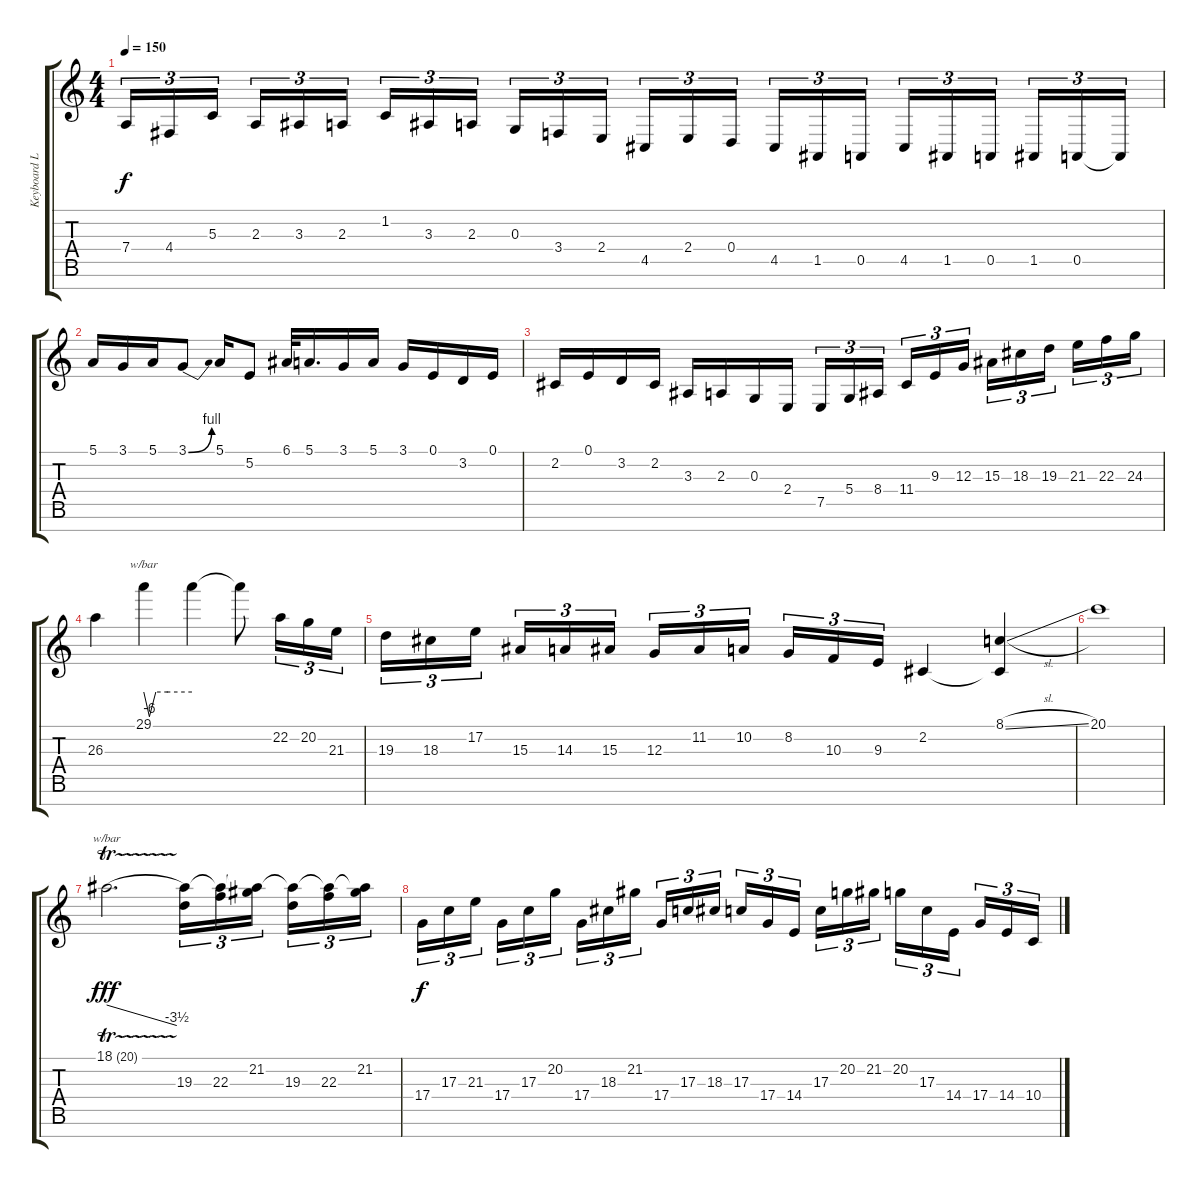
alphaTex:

\track ("Keyboard Lead" "Keyboard L") {instrument lead1square}
\staff {score tabs}
\tuning (E4 B3 G3 D3 A2 E2 B1) {hide}
\ts (4 4)
\tempo 150
\clef g2
\ks c
7.4.16{tu (3 2) dy f} 4.4.16{tu (3 2)} 5.3.16{tu (3 2) beam splitsecondary} 2.3.16{tu (3 2)} 3.3.16{tu (3 2)} 2.3.16{tu (3 2)} 1.2.16{tu (3 2)} 3.3.16{tu (3 2)} 2.3.16{tu (3 2) beam splitsecondary} 0.3.16{tu (3 2)} 3.4.16{tu (3 2)} 2.4.16{tu (3 2)} 4.5.16{tu (3 2)} 2.4.16{tu (3 2)} 0.4.16{tu (3 2) beam splitsecondary} 4.5.16{tu (3 2)} 1.5.16{tu (3 2)} 0.5.16{tu (3 2)} 4.5.16{tu (3 2)} 1.5.16{tu (3 2)} 0.5.16{tu (3 2) beam splitsecondary} 1.5.16{tu (3 2)} 0.5.16{tu (3 2)} 0.5{t}.16{tu (3 2)} |
5.1.16 3.1.16 5.1.16 3.1{be (bend 0 0 60 4)}.8 5.1.16 5.2.8 6.1.32 5.1.16{d} 3.1.16 5.1.16 3.1.16 0.1.16 3.2.16 0.1.16 |
2.2.16 0.1.16 3.2.16 2.2.16 3.3.16 2.3.16 0.3.16 2.4.16 7.5.16{tu (3 2)} 5.4.16{tu (3 2)} 8.4.16{tu (3 2) beam splitsecondary} 11.4.16{tu (3 2)} 9.3.16{tu (3 2)} 12.3.16{tu (3 2)} 15.3.16{tu (3 2)} 18.3.16{tu (3 2)} 19.3.16{tu (3 2) beam splitsecondary} 21.3.16{tu (3 2)} 22.3.16{tu (3 2)} 24.3.16{tu (3 2)} |
26.3.4 29.1.4{tbe (custom default 0 0 7 -24 15 0 30 0 60 0)} 29.1{t}.4 29.1{t}.8 22.2.16{tu (3 2)} 20.2.16{tu (3 2)} 21.3.16{tu (3 2)} |
19.3.16{tu (3 2)} 18.3.16{tu (3 2)} 17.2.16{tu (3 2) beam splitsecondary} 15.3.16{tu (3 2)} 14.3.16{tu (3 2)} 15.3.16{tu (3 2)} 12.3.16{tu (3 2)} 11.2.16{tu (3 2)} 10.2.16{tu (3 2) beam splitsecondary} 8.2.16{tu (3 2)} 10.3.16{tu (3 2)} 9.3.16{tu (3 2)} 2.2.4 (8.1{sl} 2.2{t}).4{instrument lead1square} |
20.1.1 |
18.1{tr (20 32)}.2{d tbe (dive default 0 0 60 -14) dy fff} (18.1{t} 19.3).16{tu (3 2)} (18.1{t} 22.3).16{tu (3 2)} (18.1{t} 21.2).16{tu (3 2) beam splitsecondary} (18.1{t} 19.3).16{tu (3 2)} (18.1{t} 22.3).16{tu (3 2)} (18.1{t} 21.2).16{tu (3 2)} |
17.4.16{tu (3 2) dy f} 17.3.16{tu (3 2)} 21.3.16{tu (3 2) beam splitsecondary} 17.4.16{tu (3 2)} 17.3.16{tu (3 2)} 20.2.16{tu (3 2)} 17.4.16{tu (3 2)} 18.3.16{tu (3 2)} 21.2.16{tu (3 2) beam splitsecondary} 17.4.16{tu (3 2)} 17.3.16{tu (3 2)} 18.3.16{tu (3 2)} 17.3.16{tu (3 2)} 17.4.16{tu (3 2)} 14.4.16{tu (3 2) beam splitsecondary} 17.3.16{tu (3 2)} 20.2.16{tu (3 2)} 21.2.16{tu (3 2)} 20.2.16{tu (3 2)} 17.3.16{tu (3 2)} 14.4.16{tu (3 2) beam splitsecondary} 17.4.16{tu (3 2)} 14.4.16{tu (3 2)} 10.4.16{tu (3 2)}
